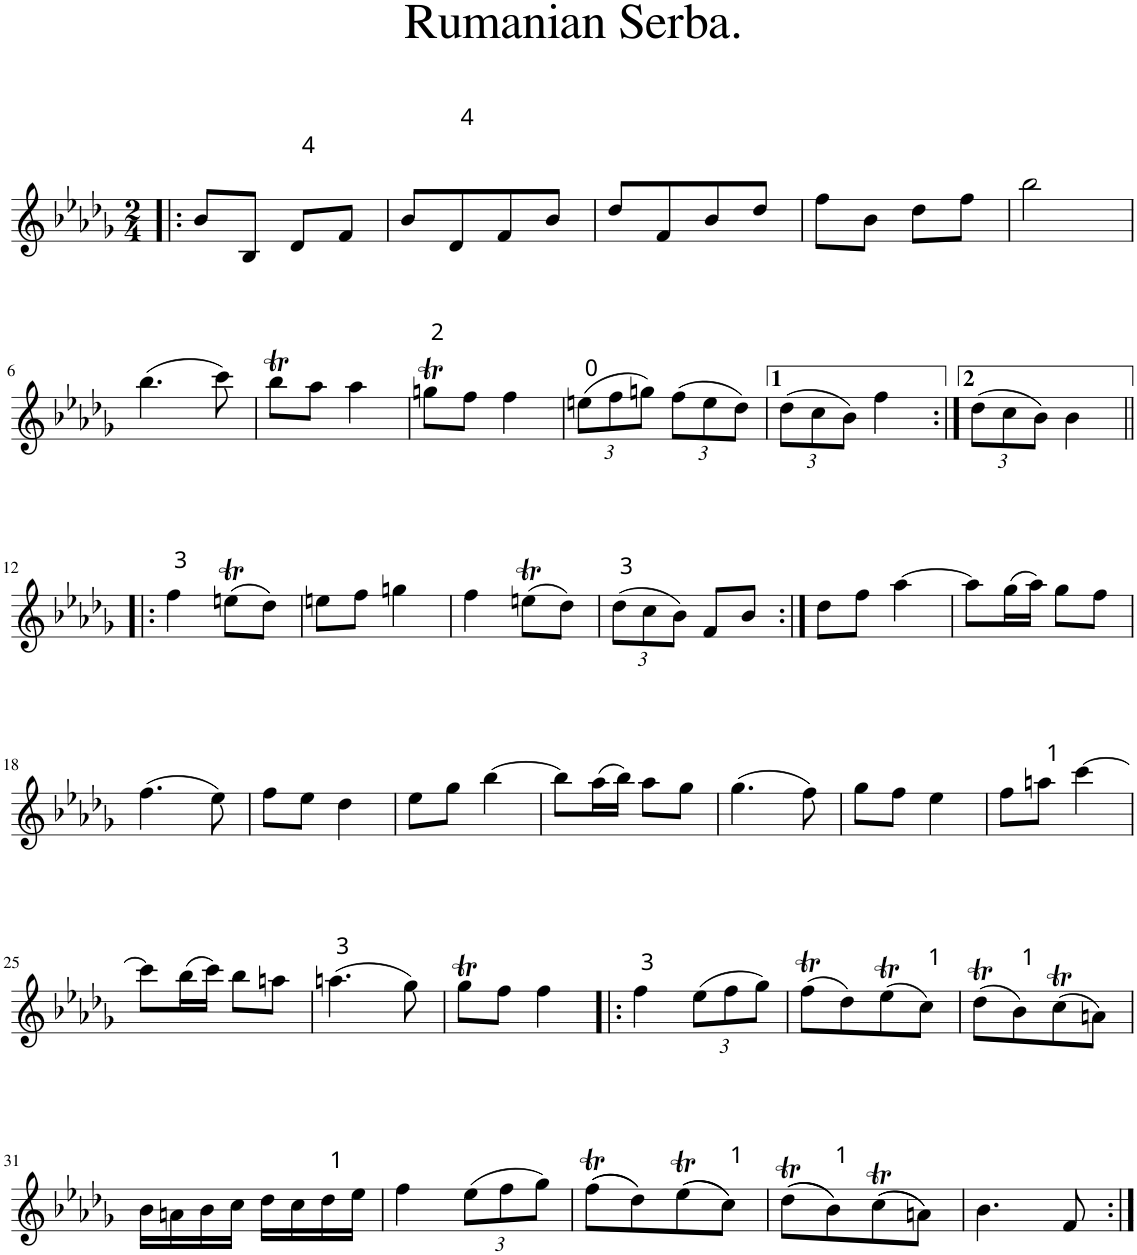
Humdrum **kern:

**kern
*part1
*staff1
*I"Piano
*I'Pno.
*clefG2
*k[b-e-a-d-g-]
*b-:
*M2/4
=1!|:
8b-/L
8B-/J
8d-/L
8f/J
=2
8b-/L
8d-/
8f/
8b-/J
=3
8dd-/L
8f/
8b-/
8dd-/J
=4
8ff\L
8b-\J
8dd-\L
8ff\J
=5
2bb-\
!!LO:LB:g=z
=6
(4.bb-\
8ccc\)
=7
8bb-T\L
8aa-\J
4aa-\
=8
8ggnt\L
8ff\J
4ff\
=9
*Xbrackettup
(12een\L
12ff\
12ggn\J)
(12ff\L
12ee\
12dd-\J)
=10
(12dd-\L
12cc\
12b-\J)
4ff\
=11:|!
(12dd-\L
12cc\
12b-\J)
4b-\
!!LO:LB:g=z
=12!|:
4ff\
(8eent\L
8dd-\J)
=13
8een\L
8ff\J
4ggn\
=14
4ff\
(8eent\L
8dd-\J)
=15
(12dd-\L
12cc\
12b-\J)
8f/L
8b-/J
=16:|!
8dd-\L
8ff\J
[4aa-\
=17
8aa-\L]
(16gg-\L
16aa-\JJ)
8gg-\L
8ff\J
!!LO:LB:g=z
=18
(4.ff\
8ee-\)
=19
8ff\L
8ee-\J
4dd-\
=20
8ee-\L
8gg-\J
[4bb-\
=21
8bb-\L]
(16aa-\L
16bb-\JJ)
8aa-\L
8gg-\J
=22
(4.gg-\
8ff\)
=23
8gg-\L
8ff\J
4ee-\
=24
8ff\L
8aan\J
[4ccc\
!!LO:LB:g=z
=25
8ccc\L]
(16bb-\L
16ccc\JJ)
8bb-\L
8aan\J
=26
(4.aan\
8gg-\)
=27
8gg-T\L
8ff\J
4ff\
=28!|:
4ff\
(12ee-\L
12ff\
12gg-\J)
=29
(8fft\L
8dd-\)
(8ee-T\
8cc\J)
=30
(8dd-T\L
8b-\)
(8cct\
8an\J)
!!LO:LB:g=z
=31
16b-\LL
16an\
16b-\
16cc\JJ
16dd-\LL
16cc\
16dd-\
16ee-\JJ
=32
4ff\
(12ee-\L
12ff\
12gg-\J)
=33
((8fft\L
8dd-\))
((8ee-T\
8cc\J))
=34
((8dd-T\L
8b-\))
((8cct\
8an\J))
=35
4.b-\
8f/
=:|!
*-
